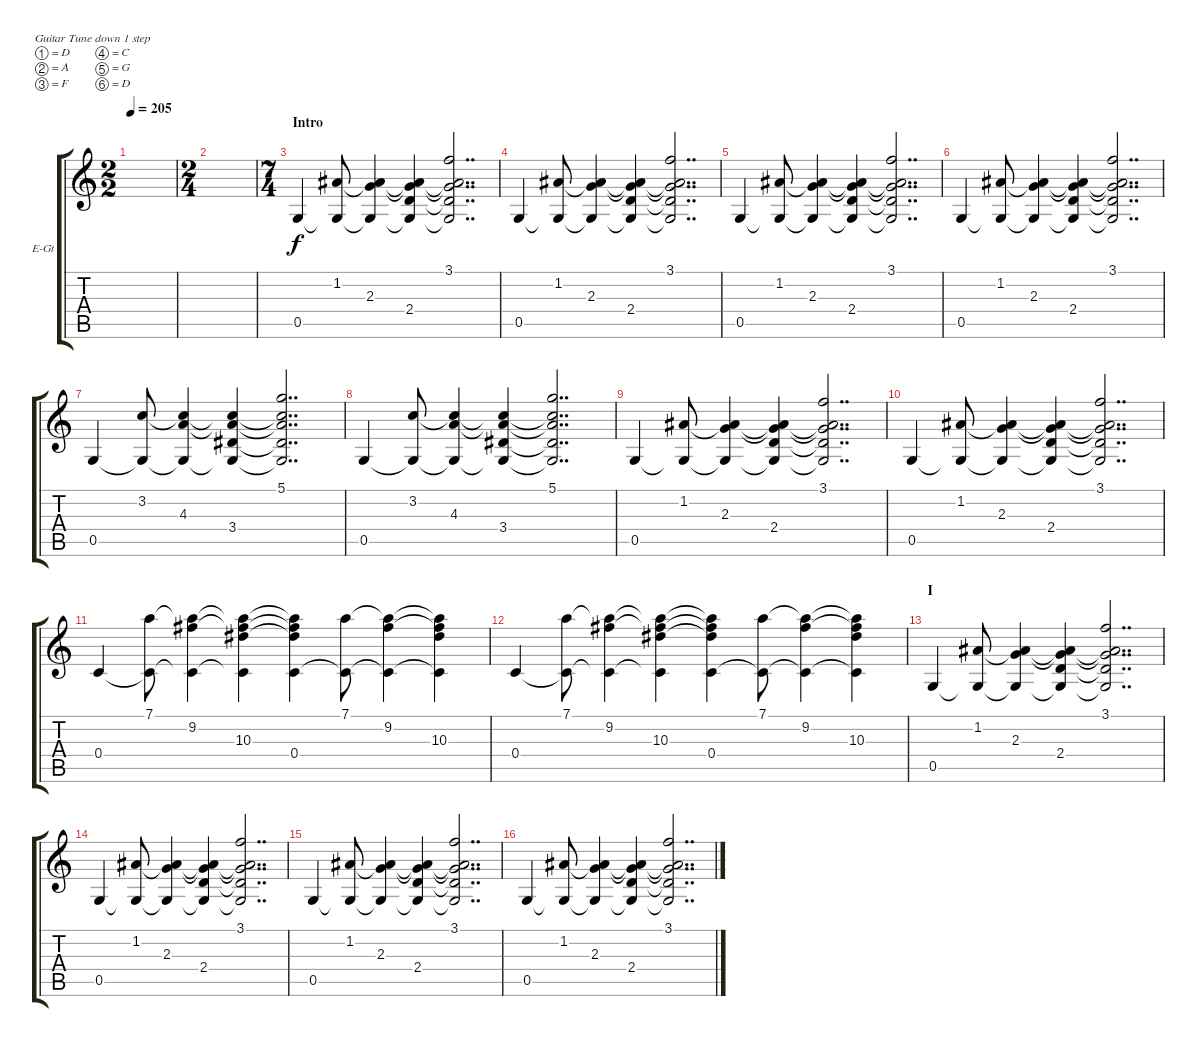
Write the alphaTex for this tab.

\defaultSystemsLayout 4
\bracketExtendMode groupsimilarinstruments
\firstSystemTrackNameOrientation horizontal
\otherSystemsTrackNameOrientation horizontal
\track ("Arnaud" "E-Gt") {instrument distortionguitar}
\staff {score tabs}
\tuning (D4 A3 F3 C3 G2 D2)
\ts (2 2)
\tempo 205
\clef g2
\ks c
|
\ts (2 4)
|
\ts (7 4)
\section ("" "Intro")
0.5.4 (1.2 0.5{t}).8 (2.3 0.5{t} 1.2{t}).4 (2.4 0.5{t} 2.3{t} 1.2{t}).4 (3.1 0.5{t} 2.4{t} 2.3{t} 1.2{t}).2{dd} |
0.5.4 (1.2 0.5{t}).8 (2.3 0.5{t} 1.2{t}).4 (2.4 0.5{t} 2.3{t} 1.2{t}).4 (3.1 0.5{t} 2.4{t} 2.3{t} 1.2{t}).2{dd} |
0.5.4 (1.2 0.5{t}).8 (2.3 0.5{t} 1.2{t}).4 (2.4 0.5{t} 2.3{t} 1.2{t}).4 (3.1 0.5{t} 2.4{t} 2.3{t} 1.2{t}).2{dd} |
0.5.4 (1.2 0.5{t}).8 (2.3 0.5{t} 1.2{t}).4 (2.4 0.5{t} 2.3{t} 1.2{t}).4 (3.1 0.5{t} 2.4{t} 2.3{t} 1.2{t}).2{dd} |
0.5.4 (3.2 0.5{t}).8 (4.3 0.5{t} 3.2{t}).4 (3.4 0.5{t} 4.3{t} 3.2{t}).4 (5.1 0.5{t} 3.4{t} 4.3{t} 3.2{t}).2{dd} |
0.5.4 (3.2 0.5{t}).8 (4.3 0.5{t} 3.2{t}).4 (3.4 0.5{t} 4.3{t} 3.2{t}).4 (5.1 0.5{t} 3.4{t} 4.3{t} 3.2{t}).2{dd} |
0.5.4 (1.2 0.5{t}).8 (2.3 0.5{t} 1.2{t}).4 (2.4 0.5{t} 2.3{t} 1.2{t}).4 (3.1 0.5{t} 2.4{t} 2.3{t} 1.2{t}).2{dd} |
0.5.4 (1.2 0.5{t}).8 (2.3 0.5{t} 1.2{t}).4 (2.4 0.5{t} 2.3{t} 1.2{t}).4 (3.1 0.5{t} 2.4{t} 2.3{t} 1.2{t}).2{dd} |
0.4.4 (7.1 0.4{t}).8 (9.2 0.4{t} 7.1{t}).4 (10.3 0.4{t} 9.2{t} 7.1{t}).4 (0.4 10.3{t} 9.2{t} 7.1{t}).4 (7.1 0.4{t}).8 (9.2 0.4{t} 7.1{t}).4 (10.3 0.4{t} 9.2{t} 7.1{t}).4 |
0.4.4 (7.1 0.4{t}).8 (9.2 0.4{t} 7.1{t}).4 (10.3 0.4{t} 9.2{t} 7.1{t}).4 (0.4 10.3{t} 9.2{t} 7.1{t}).4 (7.1 0.4{t}).8 (9.2 0.4{t} 7.1{t}).4 (10.3 0.4{t} 9.2{t} 7.1{t}).4 |
\section ("" "I")
0.5.4 (1.2 0.5{t}).8 (2.3 0.5{t} 1.2{t}).4 (2.4 0.5{t} 2.3{t} 1.2{t}).4 (3.1 0.5{t} 2.4{t} 2.3{t} 1.2{t}).2{dd} |
0.5.4 (1.2 0.5{t}).8 (2.3 0.5{t} 1.2{t}).4 (2.4 0.5{t} 2.3{t} 1.2{t}).4 (3.1 0.5{t} 2.4{t} 2.3{t} 1.2{t}).2{dd} |
0.5.4 (1.2 0.5{t}).8 (2.3 0.5{t} 1.2{t}).4 (2.4 0.5{t} 2.3{t} 1.2{t}).4 (3.1 0.5{t} 2.4{t} 2.3{t} 1.2{t}).2{dd} |
0.5.4 (1.2 0.5{t}).8 (2.3 0.5{t} 1.2{t}).4 (2.4 0.5{t} 2.3{t} 1.2{t}).4 (3.1 0.5{t} 2.4{t} 2.3{t} 1.2{t}).2{dd}
